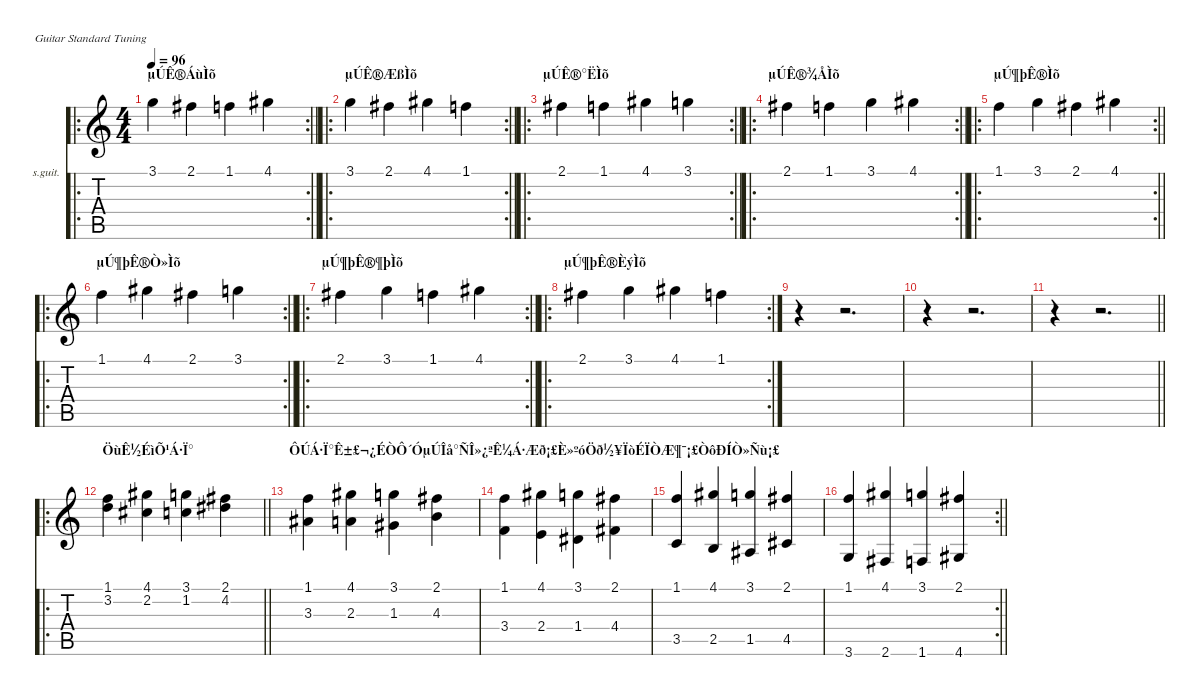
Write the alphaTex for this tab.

\defaultSystemsLayout 4
\hideDynamics
\bracketExtendMode nobrackets
\firstSystemTrackNameOrientation horizontal
\otherSystemsTrackNameOrientation horizontal
\track ("开指练习" "s.guit.") {instrument acousticguitarsteel}
\staff {score tabs}
\tuning (E4 B3 G3 D3 A2 E2)
\ro
\rc 2
\ts (4 4)
\section ("" "µÚÊ®ÁùÌõ")
\tempo 96
\clef g2
\barLineRight lightlight
\ks c
3.1.4{dy f} 2.1{acc #}.4 1.1.4 4.1{acc #}.4 |
\ro
\rc 2
\section ("" "µÚÊ®ÆßÌõ")
\barLineRight lightlight
3.1.4 2.1{acc #}.4 4.1{acc #}.4 1.1.4 |
\ro
\rc 2
\section ("" "µÚÊ®°ËÌõ")
\barLineRight lightlight
2.1{acc #}.4 1.1.4 4.1{acc #}.4 3.1.4 |
\ro
\rc 2
\section ("" "µÚÊ®¾ÅÌõ")
\barLineRight lightlight
2.1{acc #}.4 1.1.4 3.1.4 4.1{acc #}.4 |
\ro
\rc 2
\section ("" "µÚ¶þÊ®Ìõ")
\barLineRight lightlight
1.1.4 3.1.4 2.1{acc #}.4 4.1{acc #}.4 |
\ro
\rc 2
\section ("" "µÚ¶þÊ®Ò»Ìõ")
\barLineRight lightlight
1.1.4 4.1{acc #}.4 2.1{acc #}.4 3.1.4 |
\ro
\rc 2
\section ("" "µÚ¶þÊ®¶þÌõ")
\barLineRight lightlight
2.1{acc #}.4 3.1.4 1.1.4 4.1{acc #}.4 |
\ro
\rc 2
\section ("" "µÚ¶þÊ®ÈýÌõ")
2.1{acc #}.4 3.1.4 4.1{acc #}.4 1.1.4 |
r.4 r.2{d} |
r.4 r.2{d} |
\barLineRight lightlight
r.4 r.2{d} |
\ro
\section ("" "ÖùÊ½ÉìÕ¹Á·Ï°")
\barLineRight lightlight
(1.1 3.2).4 (4.1{acc #} 2.2{acc #}).4 (3.1 1.2).4 (2.1{acc #} 4.2{acc #}).4 |
\section ("" "ÔÚÁ·Ï°Ê±£¬¿ÉÒÔ´ÓµÚÎå°ÑÎ»¿ªÊ¼Á·Æð¡£È»ºóÖð½¥ÏòÉÏÒÆ¶¯¡£ÒôÐÍÒ»Ñù¡£")
(1.1 3.3{acc #}).4 (4.1{acc #} 2.3).4 (3.1 1.3{acc #}).4 (2.1{acc #} 4.3).4 |
(1.1 3.4).4 (4.1{acc #} 2.4).4 (3.1 1.4{acc #}).4 (2.1{acc #} 4.4{acc #}).4 |
(1.1 3.5).4 (4.1{acc #} 2.5).4 (3.1 1.5{acc #}).4 (2.1{acc #} 4.5{acc #}).4 |
\rc 2
\barLineRight lightlight
(1.1 3.6).4 (4.1{acc #} 2.6{acc #}).4 (3.1 1.6).4 (2.1{acc #} 4.6{acc #}).4
